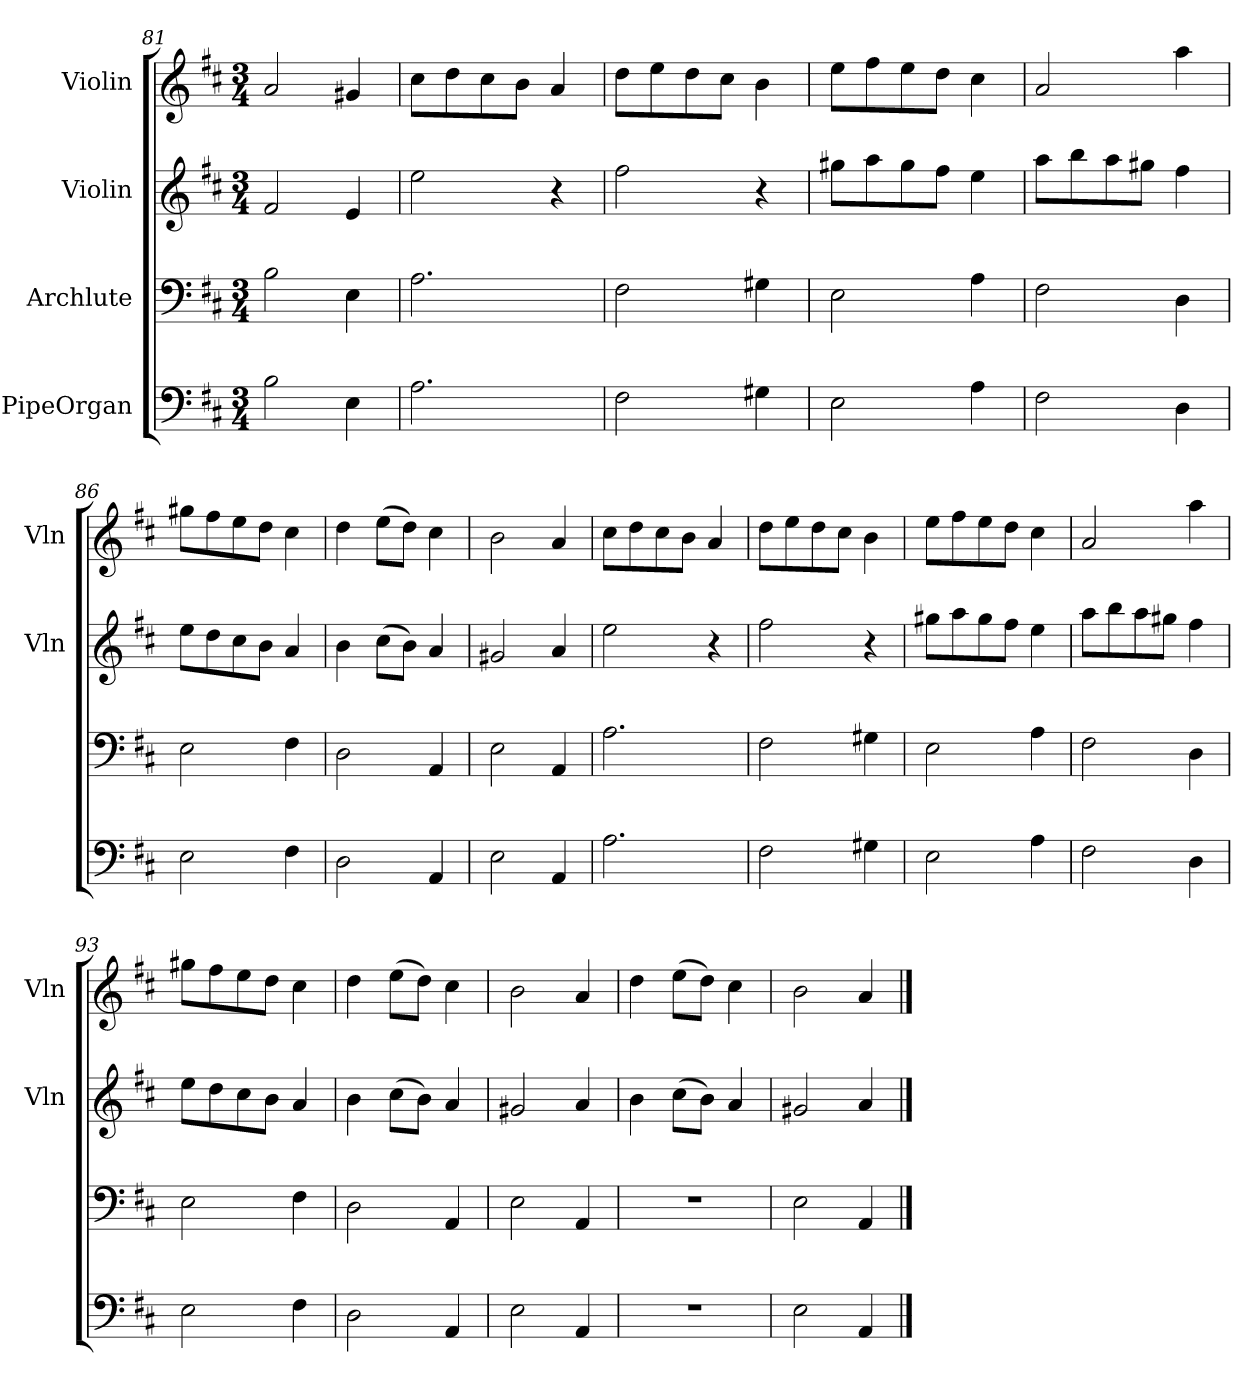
**kern	**kern	**kern	**kern
*part4	*part3	*part2	*part1
*staff4	*staff3	*staff2	*staff1
*I"PipeOrgan	*I"Archlute	*I"Violin	*I"Violin
*	*	*I'Vln	*I'Vln
*clefF4	*clefF4	*clefG2	*clefG2
*k[f#c#]	*k[f#c#]	*k[f#c#]	*k[f#c#]
*M3/4	*M3/4	*M3/4	*M3/4
=81	=81	=81	=81
2B\	2B\	2f#/	2a/
4E\	4E\	4e/	4g#X/
=82	=82	=82	=82
2.A\	2.A\	2ee\	8cc#\L
.	.	.	8dd\
.	.	.	8cc#\
.	.	.	8b\J
.	.	4r	4a/
=83	=83	=83	=83
2F#\	2F#\	2ff#\	8dd\L
.	.	.	8ee\
.	.	.	8dd\
.	.	.	8cc#\J
4G#X\	4G#X\	4r	4b\
=84	=84	=84	=84
2E\	2E\	8gg#X\L	8ee\L
.	.	8aa\	8ff#\
.	.	8gg#\	8ee\
.	.	8ff#\J	8dd\J
4A\	4A\	4ee\	4cc#\
=85	=85	=85	=85
2F#\	2F#\	8aa\L	2a/
.	.	8bb\	.
.	.	8aa\	.
.	.	8gg#X\J	.
4D\	4D\	4ff#\	4aa\
=86	=86	=86	=86
2E\	2E\	8ee\L	8gg#X\L
.	.	8dd\	8ff#\
.	.	8cc#\	8ee\
.	.	8b\J	8dd\J
4F#\	4F#\	4a/	4cc#\
=87	=87	=87	=87
2D\	2D\	4b\	4dd\
.	.	(8cc#\L	(8ee\L
.	.	8b\J)	8dd\J)
4AA/	4AA/	4a/	4cc#\
=88	=88	=88	=88
2E\	2E\	2g#X/	2b\
4AA/	4AA/	4a/	4a/
=89	=89	=89	=89
2.A\	2.A\	2ee\	8cc#\L
.	.	.	8dd\
.	.	.	8cc#\
.	.	.	8b\J
.	.	4r	4a/
=90	=90	=90	=90
2F#\	2F#\	2ff#\	8dd\L
.	.	.	8ee\
.	.	.	8dd\
.	.	.	8cc#\J
4G#X\	4G#X\	4r	4b\
=91	=91	=91	=91
2E\	2E\	8gg#X\L	8ee\L
.	.	8aa\	8ff#\
.	.	8gg#\	8ee\
.	.	8ff#\J	8dd\J
4A\	4A\	4ee\	4cc#\
=92	=92	=92	=92
2F#\	2F#\	8aa\L	2a/
.	.	8bb\	.
.	.	8aa\	.
.	.	8gg#X\J	.
4D\	4D\	4ff#\	4aa\
=93	=93	=93	=93
2E\	2E\	8ee\L	8gg#X\L
.	.	8dd\	8ff#\
.	.	8cc#\	8ee\
.	.	8b\J	8dd\J
4F#\	4F#\	4a/	4cc#\
=94	=94	=94	=94
2D\	2D\	4b\	4dd\
.	.	(8cc#\L	(8ee\L
.	.	8b\J)	8dd\J)
4AA/	4AA/	4a/	4cc#\
=95	=95	=95	=95
2E\	2E\	2g#X/	2b\
4AA/	4AA/	4a/	4a/
=96	=96	=96	=96
2.r	2.r	4b\	4dd\
.	.	(8cc#\L	(8ee\L
.	.	8b\J)	8dd\J)
.	.	4a/	4cc#\
=97	=97	=97	=97
2E\	2E\	2g#X/	2b\
4AA/	4AA/	4a/	4a/
==	==	==	==
*-	*-	*-	*-
